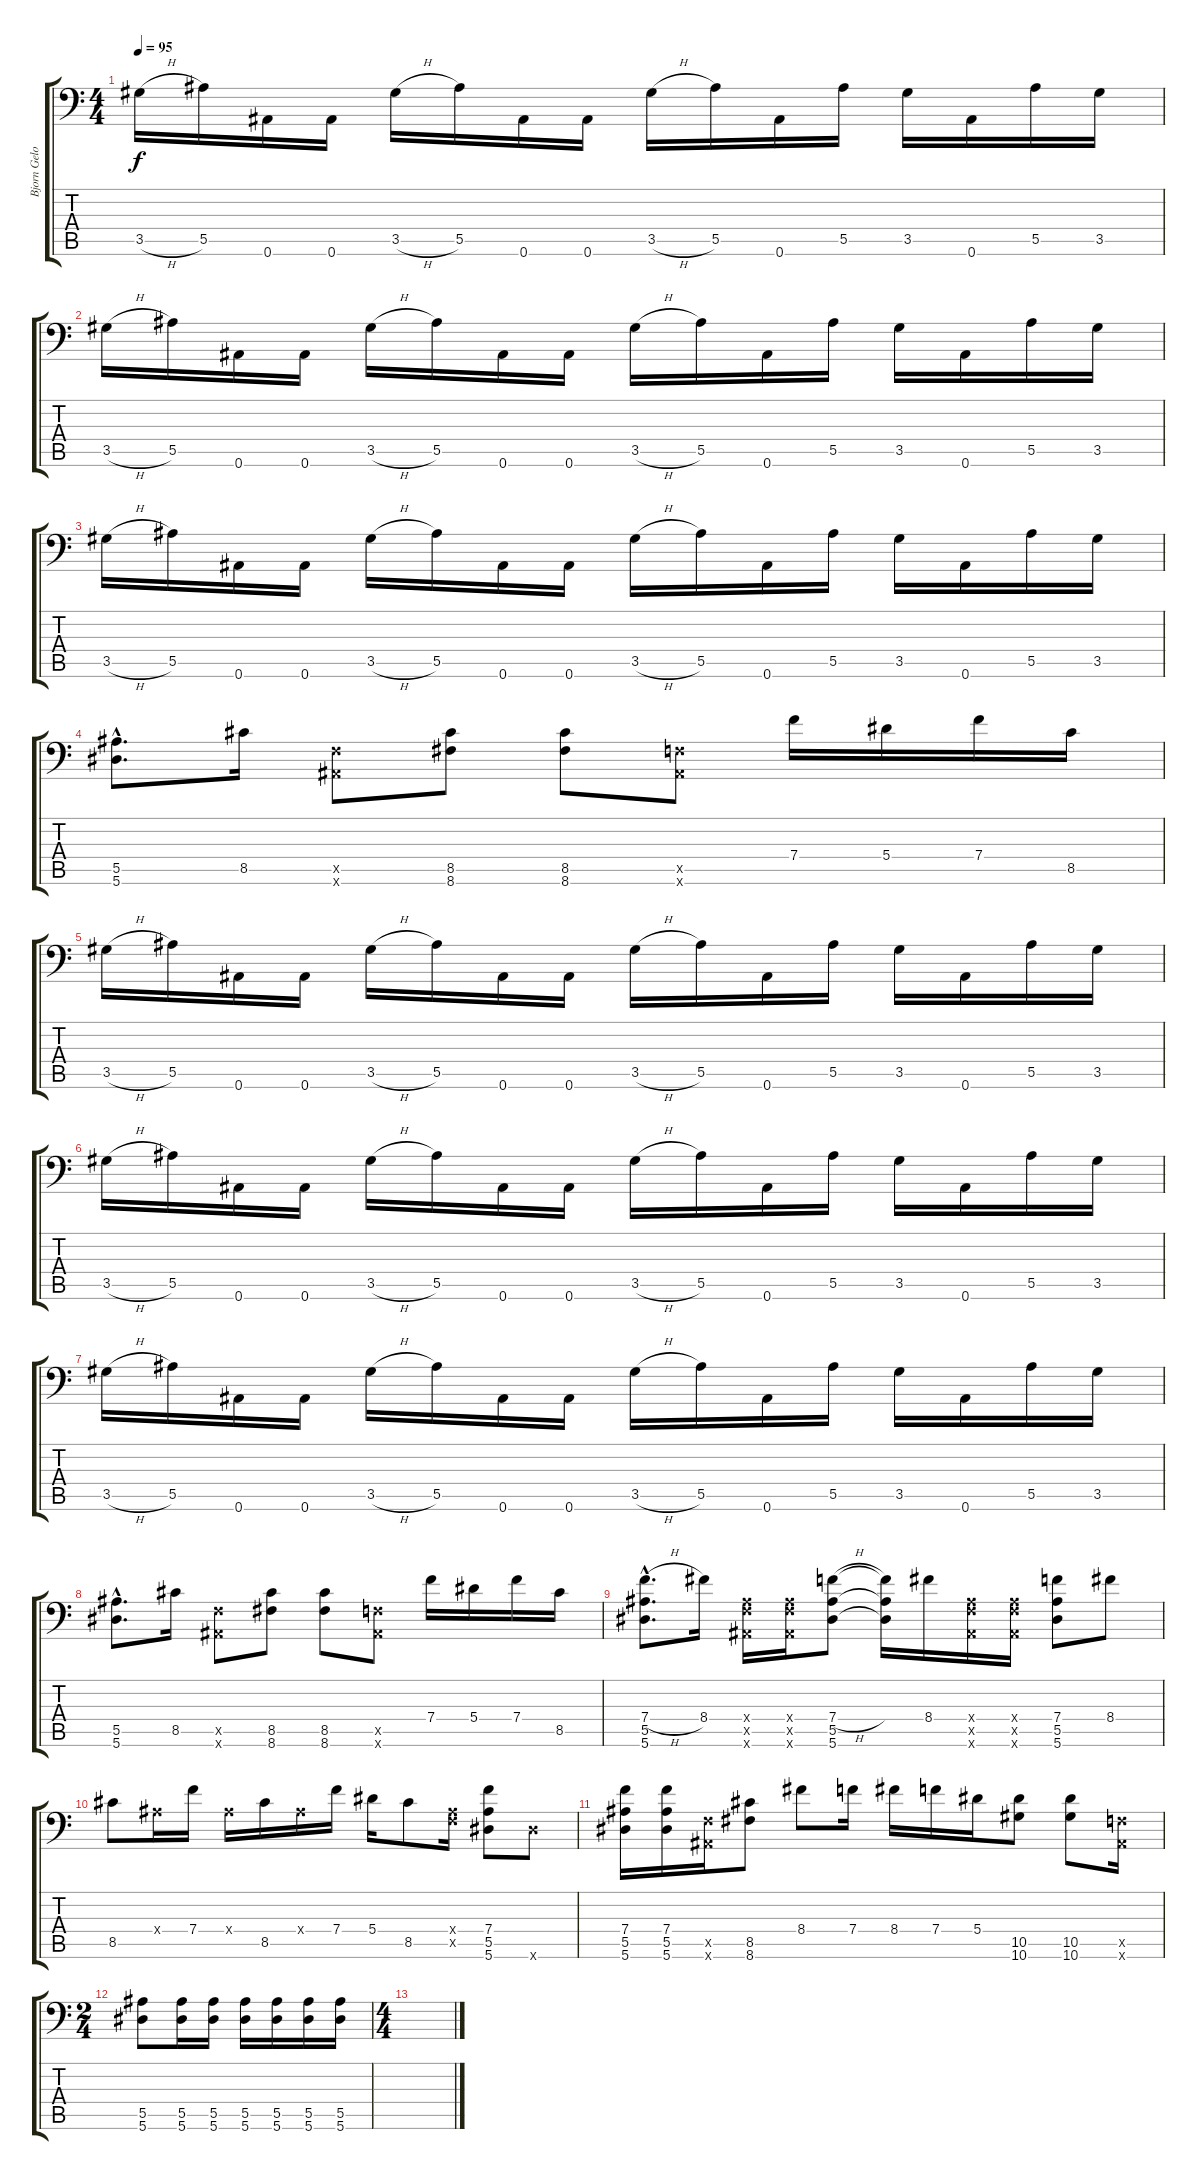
\track ("Bjorn Gelotte" "Bjorn Gelo") {instrument overdrivenguitar}
\staff {score tabs}
\tuning (C4 G3 Eb3 Bb2 F2 Bb1) {hide}
\ts (4 4)
\tempo 95
\clef f4
\ks c
3.5{h}.16{dy f} 5.5.16 0.6.16 0.6.16 3.5{h}.16 5.5.16 0.6.16 0.6.16 3.5{h}.16 5.5.16 0.6.16 5.5.16 3.5.16 0.6.16 5.5.16 3.5.16 |
3.5{h}.16 5.5.16 0.6.16 0.6.16 3.5{h}.16 5.5.16 0.6.16 0.6.16 3.5{h}.16 5.5.16 0.6.16 5.5.16 3.5.16 0.6.16 5.5.16 3.5.16 |
3.5{h}.16 5.5.16 0.6.16 0.6.16 3.5{h}.16 5.5.16 0.6.16 0.6.16 3.5{h}.16 5.5.16 0.6.16 5.5.16 3.5.16 0.6.16 5.5.16 3.5.16 |
(5.5{hac} 5.6{hac}).8{d} 8.5.16 (0.5{x} 0.6{x}).8 (8.5 8.6).8 (8.5 8.6).8 (0.5{x} 0.6{x}).8 7.4.16 5.4.16 7.4.16 8.5.16 |
3.5{h}.16 5.5.16 0.6.16 0.6.16 3.5{h}.16 5.5.16 0.6.16 0.6.16 3.5{h}.16 5.5.16 0.6.16 5.5.16 3.5.16 0.6.16 5.5.16 3.5.16 |
3.5{h}.16 5.5.16 0.6.16 0.6.16 3.5{h}.16 5.5.16 0.6.16 0.6.16 3.5{h}.16 5.5.16 0.6.16 5.5.16 3.5.16 0.6.16 5.5.16 3.5.16 |
3.5{h}.16 5.5.16 0.6.16 0.6.16 3.5{h}.16 5.5.16 0.6.16 0.6.16 3.5{h}.16 5.5.16 0.6.16 5.5.16 3.5.16 0.6.16 5.5.16 3.5.16 |
(5.5{hac} 5.6{hac}).8{d} 8.5.16 (0.5{x} 0.6{x}).8 (8.5 8.6).8 (8.5 8.6).8 (0.5{x} 0.6{x}).8 7.4.16 5.4.16 7.4.16 8.5.16 |
(7.4{h hac} 5.5{hac} 5.6{hac}).8{d} 8.4.16 (0.4{x} 0.5{x} 0.6{x}).16 (0.4{x} 0.5{x} 0.6{x}).16 (7.4{h} 5.5 5.6).8 (7.4{t} 5.5{t} 5.6{t}).16 8.4.16 (0.4{x} 0.5{x} 0.6{x}).16 (0.4{x} 0.5{x} 0.6{x}).16 (7.4 5.5 5.6).8 8.4.8 |
8.5.8 0.4{x}.16 7.4.16 0.4{x}.16 8.5.16 0.4{x}.16 7.4.16 5.4.16 8.5.8 (0.4{x} 0.5{x}).16 (7.4 5.5 5.6).8 5.6{x}.8 |
(7.4 5.5 5.6).16 (7.4 5.5 5.6).16 (0.5{x} 0.6{x}).16 (8.5 8.6).8 8.4.8 7.4.16 8.4.16 7.4.16 5.4.16 (10.5 10.6).8 (10.5 10.6).8 (0.5{x} 0.6{x}).16 |
\ts (2 4)
(5.5 5.6).8 (5.5 5.6).16 (5.5 5.6).16 (5.5 5.6).16 (5.5 5.6).16 (5.5 5.6).16 (5.5 5.6).16 |
\ts (4 4)
